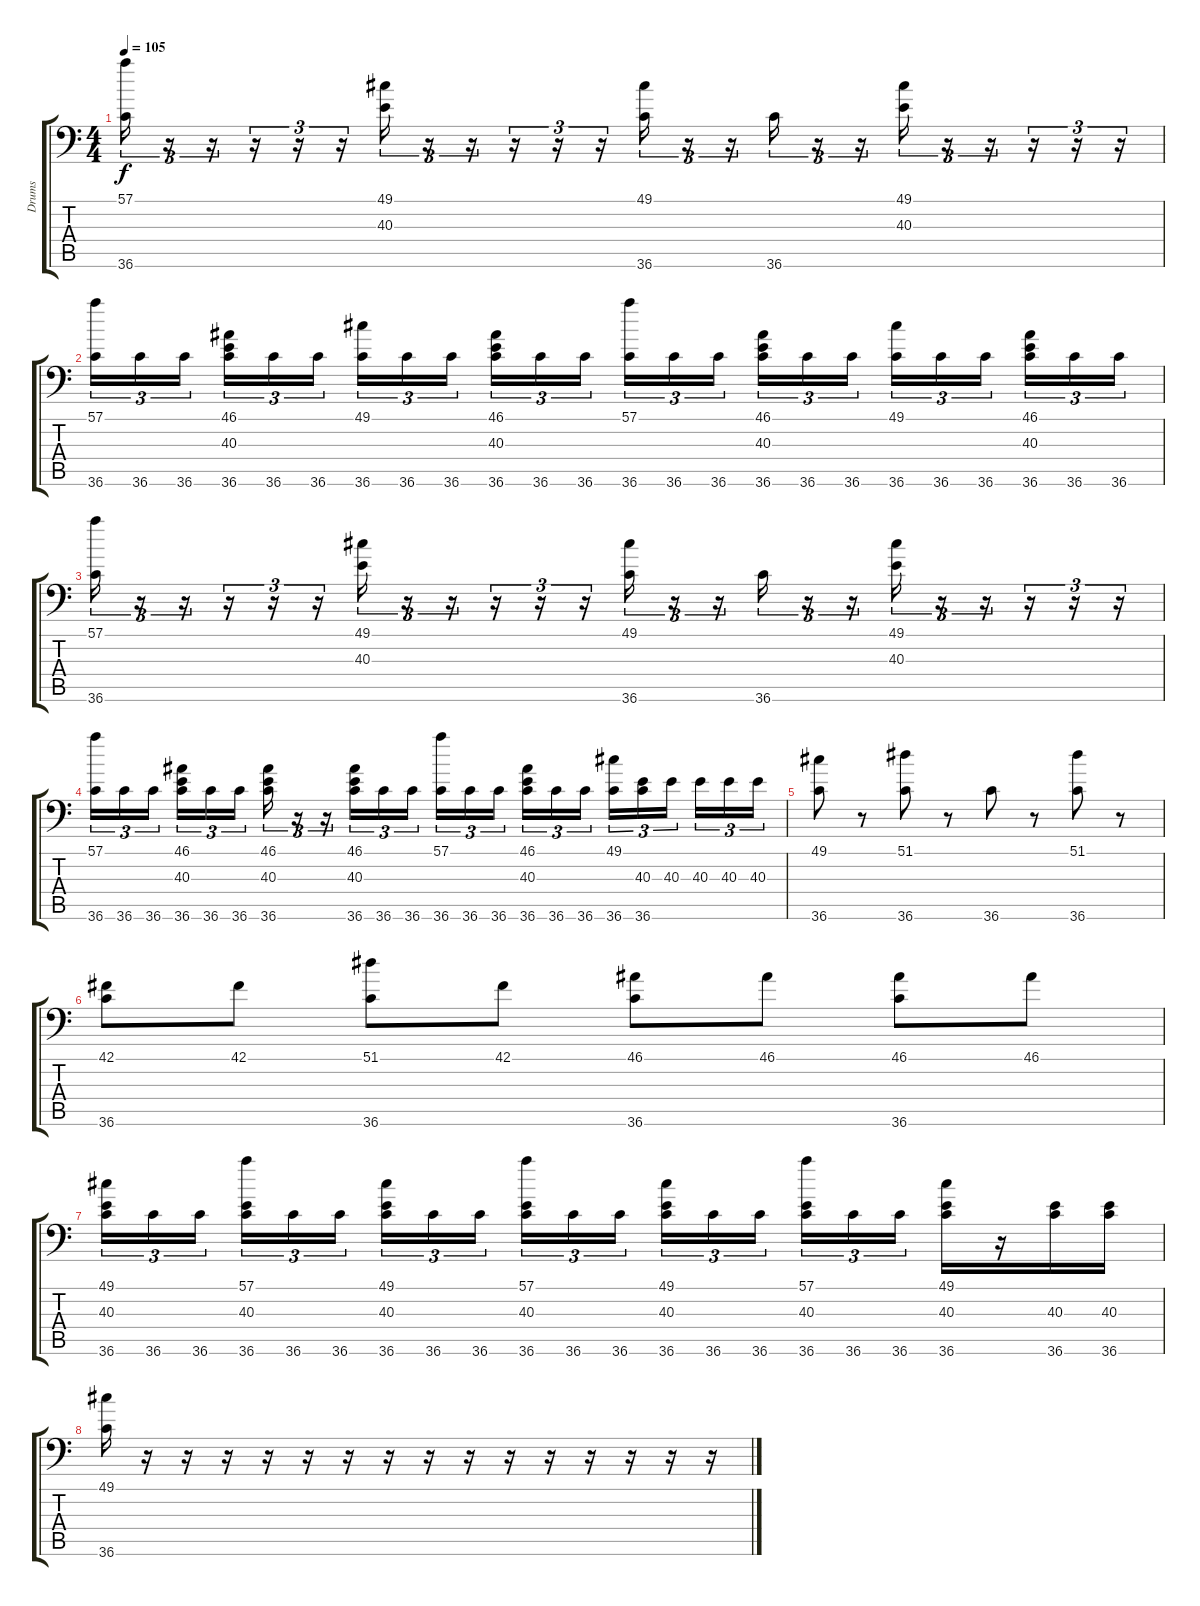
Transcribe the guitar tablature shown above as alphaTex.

\track ("Drums" "Drums") {instrument acousticgrandpiano}
\staff {score tabs}
\tuning (C-1 C-1 C-1 C-1 C-1 C-1) {hide}
\ts (4 4)
\tempo 105
\clef f4
\ks c
(57.1 36.6).16{tu (3 2) dy f} r.16{tu (3 2)} r.16{tu (3 2)} r.16{tu (3 2)} r.16{tu (3 2)} r.16{tu (3 2)} (49.1 40.3).16{tu (3 2)} r.16{tu (3 2)} r.16{tu (3 2)} r.16{tu (3 2)} r.16{tu (3 2)} r.16{tu (3 2)} (49.1 36.6).16{tu (3 2)} r.16{tu (3 2)} r.16{tu (3 2)} 36.6.16{tu (3 2)} r.16{tu (3 2)} r.16{tu (3 2)} (49.1 40.3).16{tu (3 2)} r.16{tu (3 2)} r.16{tu (3 2)} r.16{tu (3 2)} r.16{tu (3 2)} r.16{tu (3 2)} |
(57.1 36.6).16{tu (3 2)} 36.6.16{tu (3 2)} 36.6.16{tu (3 2)} (46.1 40.3 36.6).16{tu (3 2)} 36.6.16{tu (3 2)} 36.6.16{tu (3 2)} (49.1 36.6).16{tu (3 2)} 36.6.16{tu (3 2)} 36.6.16{tu (3 2)} (46.1 40.3 36.6).16{tu (3 2)} 36.6.16{tu (3 2)} 36.6.16{tu (3 2)} (57.1 36.6).16{tu (3 2)} 36.6.16{tu (3 2)} 36.6.16{tu (3 2)} (46.1 40.3 36.6).16{tu (3 2)} 36.6.16{tu (3 2)} 36.6.16{tu (3 2)} (49.1 36.6).16{tu (3 2)} 36.6.16{tu (3 2)} 36.6.16{tu (3 2)} (46.1 40.3 36.6).16{tu (3 2)} 36.6.16{tu (3 2)} 36.6.16{tu (3 2)} |
(57.1 36.6).16{tu (3 2)} r.16{tu (3 2)} r.16{tu (3 2)} r.16{tu (3 2)} r.16{tu (3 2)} r.16{tu (3 2)} (49.1 40.3).16{tu (3 2)} r.16{tu (3 2)} r.16{tu (3 2)} r.16{tu (3 2)} r.16{tu (3 2)} r.16{tu (3 2)} (49.1 36.6).16{tu (3 2)} r.16{tu (3 2)} r.16{tu (3 2)} 36.6.16{tu (3 2)} r.16{tu (3 2)} r.16{tu (3 2)} (49.1 40.3).16{tu (3 2)} r.16{tu (3 2)} r.16{tu (3 2)} r.16{tu (3 2)} r.16{tu (3 2)} r.16{tu (3 2)} |
(57.1 36.6).16{tu (3 2)} 36.6.16{tu (3 2)} 36.6.16{tu (3 2)} (46.1 40.3 36.6).16{tu (3 2)} 36.6.16{tu (3 2)} 36.6.16{tu (3 2)} (46.1 40.3 36.6).16{tu (3 2)} r.16{tu (3 2)} r.16{tu (3 2)} (46.1 40.3 36.6).16{tu (3 2)} 36.6.16{tu (3 2)} 36.6.16{tu (3 2)} (57.1 36.6).16{tu (3 2)} 36.6.16{tu (3 2)} 36.6.16{tu (3 2)} (46.1 40.3 36.6).16{tu (3 2)} 36.6.16{tu (3 2)} 36.6.16{tu (3 2)} (49.1 36.6).16{tu (3 2)} (40.3 36.6).16{tu (3 2)} 40.3.16{tu (3 2)} 40.3.16{tu (3 2)} 40.3.16{tu (3 2)} 40.3.16{tu (3 2)} |
(49.1 36.6).8 r.8 (51.1 36.6).8 r.8 36.6.8 r.8 (51.1 36.6).8 r.8 |
(42.1 36.6).8 42.1.8 (51.1 36.6).8 42.1.8 (46.1 36.6).8 46.1.8 (46.1 36.6).8 46.1.8 |
(49.1 40.3 36.6).16{tu (3 2)} 36.6.16{tu (3 2)} 36.6.16{tu (3 2)} (57.1 40.3 36.6).16{tu (3 2)} 36.6.16{tu (3 2)} 36.6.16{tu (3 2)} (49.1 40.3 36.6).16{tu (3 2)} 36.6.16{tu (3 2)} 36.6.16{tu (3 2)} (57.1 40.3 36.6).16{tu (3 2)} 36.6.16{tu (3 2)} 36.6.16{tu (3 2)} (49.1 40.3 36.6).16{tu (3 2)} 36.6.16{tu (3 2)} 36.6.16{tu (3 2)} (57.1 40.3 36.6).16{tu (3 2)} 36.6.16{tu (3 2)} 36.6.16{tu (3 2)} (49.1 40.3 36.6).16 r.16 (40.3 36.6).16 (40.3 36.6).16 |
(49.1 36.6).16 r.16 r.16 r.16 r.16 r.16 r.16 r.16 r.16 r.16 r.16 r.16 r.16 r.16 r.16 r.16
